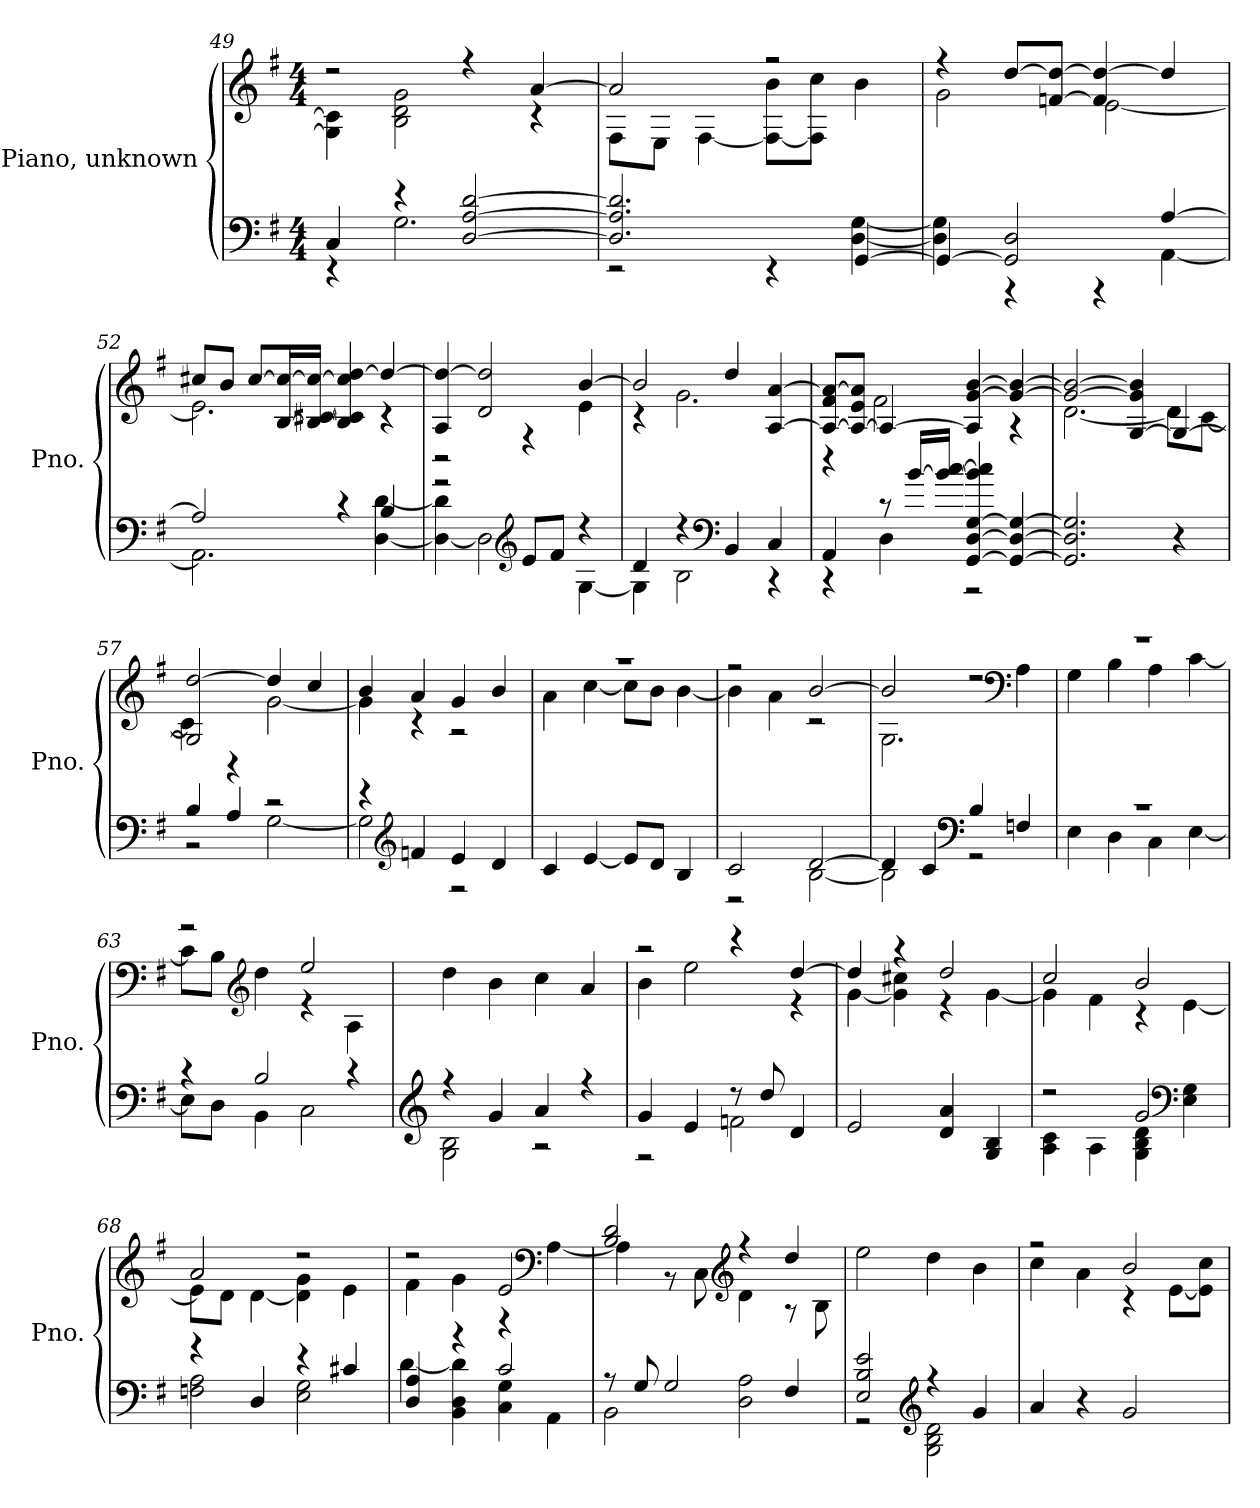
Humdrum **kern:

**kern	**kern
*part1	*part1
*staff2	*staff1
*I"Piano, unknown	*
*I'Pno.	*
*clefF4	*clefG2
*k[f#]	*k[f#]
*M4/4	*M4/4
=49	=49
*^	*^
4C/	4r	2r	4G\] 4c\]
4r	2.G\	.	2B\ 2d\ 2g\
[2D/ [2A/ [2d/	.	4r	.
.	.	[4a/	4r
!!LO:LB:g=z	!!
=50	=50	=50	=50
2.D/] 2.A/] 2.d/]	2r	2a/]	8F#\L
.	.	.	8E\J
.	.	.	[4F#\
.	4r	2r	8F#\_ 8b\L
.	.	.	8F#\] 8cc\J
[4GG/	[4D\ [4G\	.	4b\
=51	=51	=51	=51
4GG/_	4D\] 4G\]	4r	2g\
2GG/] 2D/	4r	[8dd/L	.
.	.	[8fn/ 8dd/_J	.
.	4r	4f/] 4dd/_	[2e\
[4A/	[4AA\	4dd/]	.
=52	=52	=52	=52
2A/]	2.AA\]	8cc#X/L	2.e\]
.	.	8b/J	.
.	.	[8cc#/L	.
.	.	[16B/ 16cc#/_L	.
.	.	16B/_ [16c#X/ 16cc#/_JJ	.
4r	.	4B/] 4c#/] 4cc#/] [4dd/	.
4B/	[4D\ [4d\	4dd/_	4r
=53	=53	=53	=53
2r	4D\_ 4d\]	4A/ 4dd/_	2r
.	2D\]	2d/ 2dd/]	.
*clefG2	*	*	*
8e/L	.	.	4r
8f#/J	.	.	.
4r	[4G\	[4b/	4e\
!!LO:LB:g=z	!!
=54	=54	=54	=54
4d/	4G\]	2b/]	4r
4r	2B\	.	2.g\
*clefF4	*	*	*
4BB/	.	4dd/	.
4C/	4r	[4A/ [4a/	.
=55	=55	=55	=55
4AA/	4r	8A/_ 8f#/ 8a/_L	4r
.	.	8A/_ 8e/ 8a/]J	.
8r	4D\	4A/_	2f#\
[16b/LL	.	.	.
16b/_ [16cc/JJ	.	.	.
[4GG/ [4D/ [4G/ 4b/] 4cc/]	2r	4A/] [4g/ [4b/	.
4GG/_ 4D/_ 4G/_	.	4g/_ 4b/_	4r
*v	*v	*	*
=56	=56	=56
2.GG/] 2.D/] 2.G/]	2g/_ 2b/_	[2.d\
.	[4G/ 4g/] 4b/]	.
4r	4G/_	8d\L]
.	.	[8c\J
=57	=57	=57
*^	*	*
4B/	2r	2G/] [2dd/	4c\]
4A/	.	.	4r
2r	[2G\	4dd/]	[2g\
.	.	4cc/	.
=58	=58	=58	=58
4r	2G\]	4b/	4g\]
*clefG2	*	*	*
4fn/	.	4a/	4r
4e/	2r	4g/	2r
4d/	.	4b/	.
*v	*v	*	*
!!LO:LB:g=z	!!
=59	=59	=59
4c/	1r	4a\
[4e/	.	[4cc\
8e/L]	.	8cc\L]
8d/J	.	8b\J
4B/	.	[4b\
=60	=60	=60
*^	*	*
2c/	2r	2r	4b\]
.	.	.	4a\
[2d/	[2B\	[2b/	2r
=61	=61	=61	=61
4d/]	2B\]	2b/]	2.G\
4c/	.	.	.
*clefF4	*	*	*
4B/	2r	2r	.
*	*	*clefF4	*
4Fn/	.	.	4A\
=62	=62	=62	=62
1r	4E\	1r	4G\
.	4D\	.	4B\
.	4C\	.	4A\
.	[4E\	.	[4c\
=63	=63	=63	=63
4r	8E\L]	2r	8c\L]
.	8D\J	.	8B\J
*	*	*clefG2	*
2B/	4BB\	.	4dd\
.	2C\	2ee/	4r
4r	.	.	4A\
*	*	*v	*v
=64	=64	=64
*clefG2	*	*
4r	2G\ 2B\	4dd\
4g/	.	4b\
4a/	2r	4cc\
4r	.	4a/
!!LO:LB:g=z
=65	=65	=65
*	*	*^
4g/	2r	2r	4b\
4e/	.	.	2ee\
8r	2fn\	4r	.
8dd/	.	.	.
4d/	.	[4dd/	4r
*v	*v	*	*
=66	=66	=66
2e/	4dd/]	[4g\
.	4r	4g\] 4cc#X\
4d/ 4a/	2dd/	4r
4G/ 4B/	.	[4g\
=67	=67	=67
*^	*	*
2r	4A\ 4c\	2cc/	4g\]
.	4A\	.	4f#\
2g/	4G\ 4B\ 4d\	2b/	4r
*clefF4	*	*	*
.	4E\ 4G\	.	[4e\
=68	=68	=68	=68
4r	2Fn\ 2A\	2a/	8e\L]
.	.	.	8d\J
4D/	.	.	[4d\
4r	2E\ 2G\	2r	4d\] 4g\
4c#X/	.	.	4e\
=69	=69	=69	=69
4D/ 4A/	[4d\	2r	4f#\
4r	4BB\ 4D\ 4d\]	.	4g\
2c/	4C\ 4G\	2e/	4r
*	*	*clefF4	*
.	4AA\	.	[4A\
!!LO:PB:g=z	!!
=70	=70	=70	=70
8r	2BB\	2B/ 2d/	4A\]
8G/	.	.	.
2G/	.	.	8r
.	.	.	8C\
*	*	*clefG2	*
.	2D\ 2A\	4r	4d\
4F#/	.	4dd/	8r
.	.	.	8B\
*	*	*v	*v
=71	=71	=71
2E/ 2B/ 2e/	2r	2ee\
*clefG2	*	*
4r	2G\ 2B\ 2d\	4dd\
4g/	.	4b\
*v	*v	*
=72	=72
*	*^
4a/	2r	4cc\
4r	.	4a\
2g/	2b/	4r
.	.	[8e\L
.	.	8e\] 8cc\J
*	*v	*v
=	=
*-	*-
